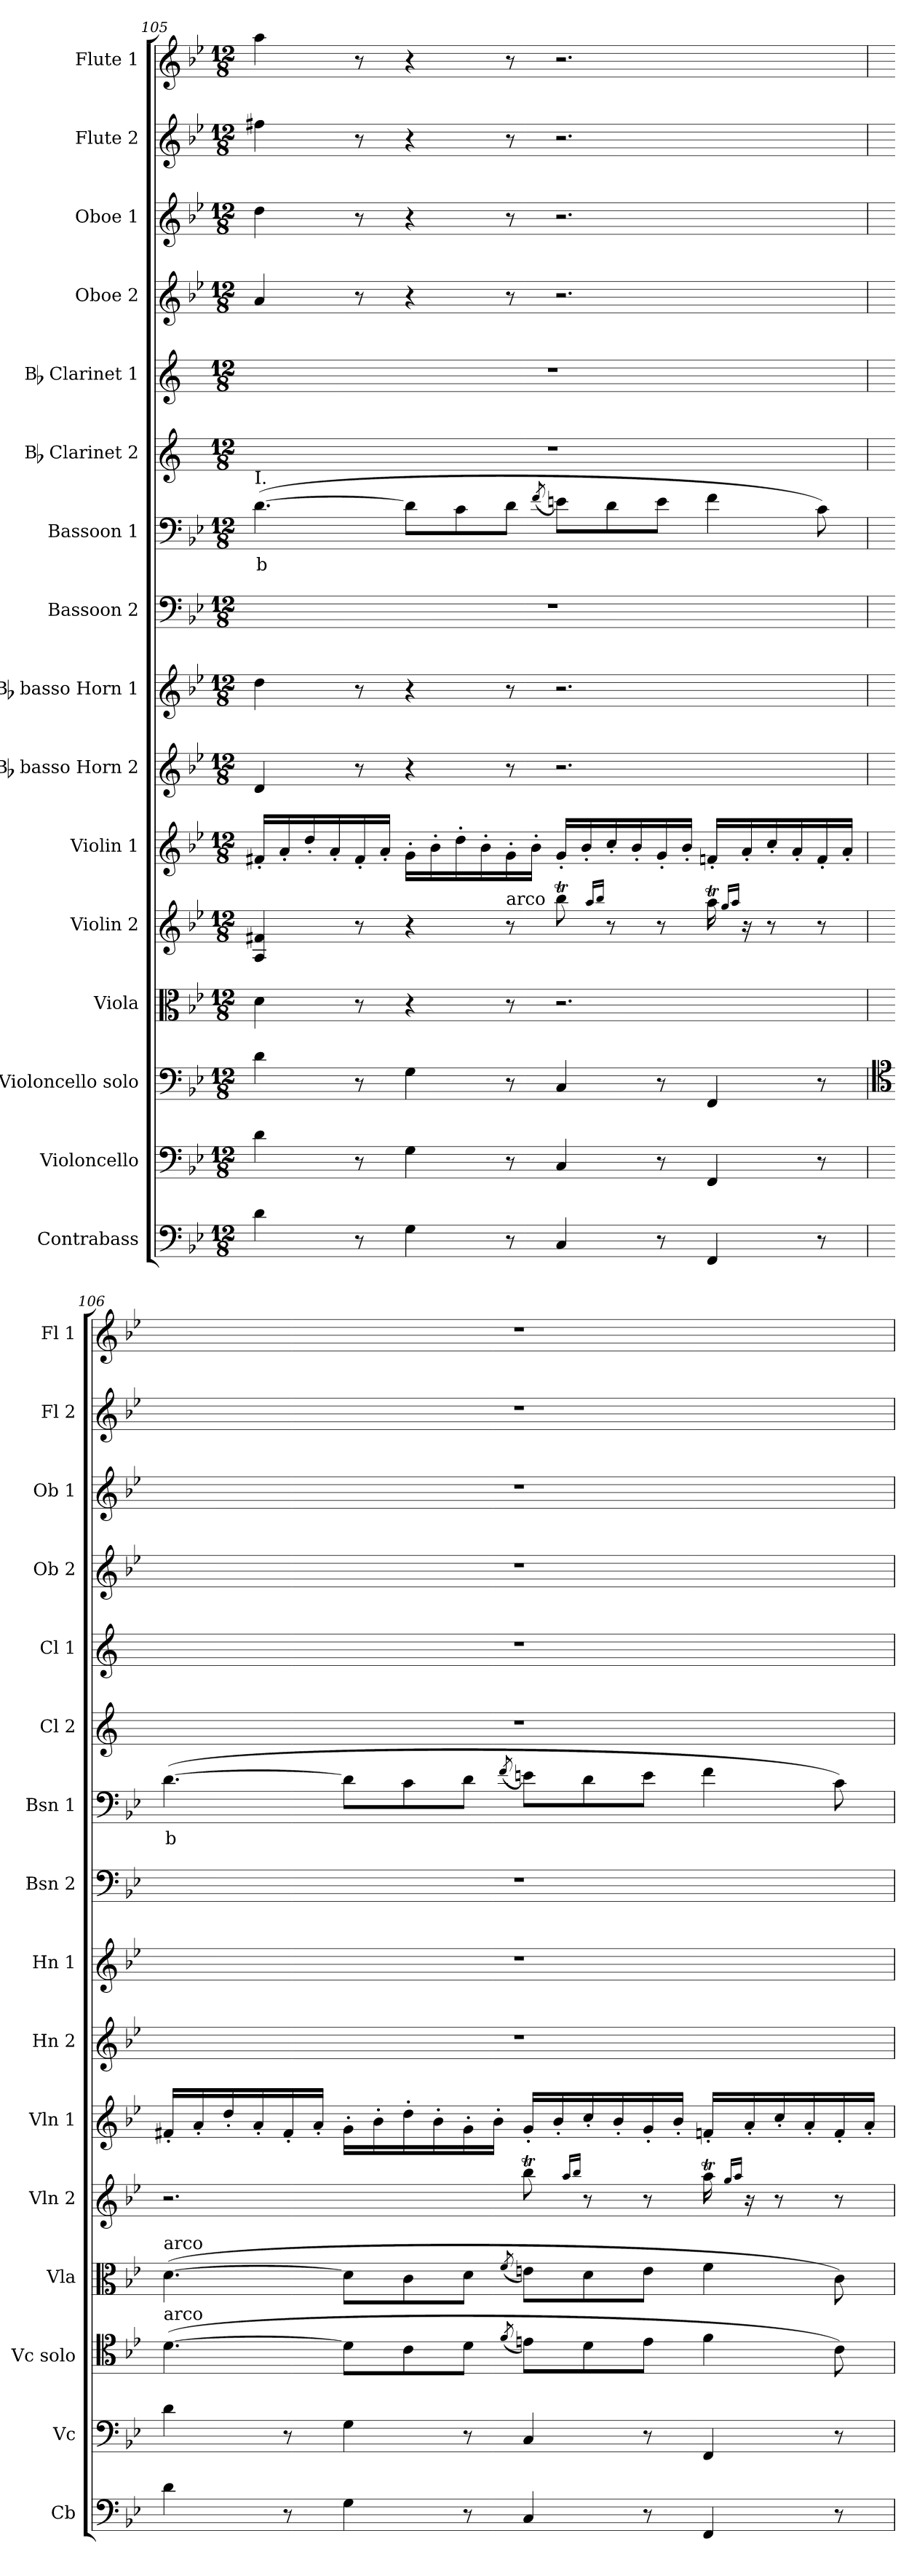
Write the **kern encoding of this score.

**kern	**kern	**kern	**kern	**kern	**kern	**kern	**kern	**kern	**kern	**text	**kern	**kern	**kern	**kern	**kern	**kern
*part16	*part15	*part14	*part13	*part12	*part11	*part10	*part9	*part8	*part7	*part7	*part6	*part5	*part4	*part3	*part2	*part1
*staff16	*staff15	*staff14	*staff13	*staff12	*staff11	*staff10	*staff9	*staff8	*staff7	*staff7	*staff6	*staff5	*staff4	*staff3	*staff2	*staff1
*I"Contrabass	*I"Violoncello	*I"Violoncello solo	*I"Viola	*I"Violin 2	*I"Violin 1	*I"Bb basso Horn 2	*I"Bb basso Horn 1	*I"Bassoon 2	*I"Bassoon 1	*	*I"Bb Clarinet 2	*I"Bb Clarinet 1	*I"Oboe 2	*I"Oboe 1	*I"Flute 2	*I"Flute 1
*I'Cb	*I'Vc	*I'Vc solo	*I'Vla	*I'Vln 2	*I'Vln 1	*I'Hn 2	*I'Hn 1	*I'Bsn 2	*I'Bsn 1	*	*I'Cl 2	*I'Cl 1	*I'Ob 2	*I'Ob 1	*I'Fl 2	*I'Fl 1
*clefF4	*clefF4	*clefF4	*clefC3	*clefG2	*clefG2	*clefG2	*clefG2	*clefF4	*clefF4	*	*clefG2	*clefG2	*clefG2	*clefG2	*clefG2	*clefG2
*ITrd7c12	*	*	*	*	*	*ITrd8c14	*ITrd8c14	*	*	*	*ITrd1c2	*ITrd1c2	*	*	*	*
*k[b-e-]	*k[b-e-]	*k[b-e-]	*k[b-e-]	*k[b-e-]	*k[b-e-]	*k[b-e-]	*k[b-e-]	*k[b-e-]	*k[b-e-]	*	*k[b-e-]	*k[b-e-]	*k[b-e-]	*k[b-e-]	*k[b-e-]	*k[b-e-]
*M12/8	*M12/8	*M12/8	*M12/8	*M12/8	*M12/8	*M12/8	*M12/8	*M12/8	*M12/8	*	*M12/8	*M12/8	*M12/8	*M12/8	*M12/8	*M12/8
=105	=105	=105	=105	=105	=105	=105	=105	=105	=105	=105	=105	=105	=105	=105	=105	=105
!	!	!	!	!	!	!	!	!	!LO:TX:a:t=I.	!	!	!	!	!	!	!
!	!	!	!	!	!	!	!	!	!	!LO:LY:b:color=#FF0000	!	!	!	!	!	!
4D\	4d\	4d\	4d\	4A/ 4f#X/	16f#X'/LL	4D/	4d\	1.r	([4.d\	b	1.r	1.r	4a/	4dd\	4ff#X\	4aa\
.	.	.	.	.	16a'/	.	.	.	.	.	.	.	.	.	.	.
.	.	.	.	.	16dd'/	.	.	.	.	.	.	.	.	.	.	.
.	.	.	.	.	16a'/	.	.	.	.	.	.	.	.	.	.	.
8r	8r	8r	8r	8r	16f#'/	8r	8r	.	.	.	.	.	8r	8r	8r	8r
.	.	.	.	.	16a'/JJ	.	.	.	.	.	.	.	.	.	.	.
4GG\	4G\	4G\	4r	4r	16g'\LL	4r	4r	.	8d\L]	.	.	.	4r	4r	4r	4r
.	.	.	.	.	16b-'\	.	.	.	.	.	.	.	.	.	.	.
.	.	.	.	.	16dd'\	.	.	.	8c\	.	.	.	.	.	.	.
.	.	.	.	.	16b-'\	.	.	.	.	.	.	.	.	.	.	.
!	!	!	!	!LO:TX:a:t=arco	!	!	!	!	!	!	!	!	!	!	!	!
8r	8r	8r	8r	8r	16g'\	8r	8r	.	8d\J	.	.	.	8r	8r	8r	8r
.	.	.	.	.	16b-'\JJ	.	.	.	.	.	.	.	.	.	.	.
.	.	.	.	.	.	.	.	.	(8qf/	.	.	.	.	.	.	.
4CC/	4C/	4C/	2.r	8bb-T\	16g'/LL	2.r	2.r	.	8en\L)	.	.	.	2.r	2.r	2.r	2.r
.	.	.	.	.	16b-'/	.	.	.	.	.	.	.	.	.	.	.
.	.	.	.	16qaa/LL	.	.	.	.	.	.	.	.	.	.	.	.
.	.	.	.	16qbb-/JJ	.	.	.	.	.	.	.	.	.	.	.	.
.	.	.	.	8r	16cc'/	.	.	.	8d\	.	.	.	.	.	.	.
.	.	.	.	.	16b-'/	.	.	.	.	.	.	.	.	.	.	.
8r	8r	8r	.	8r	16g'/	.	.	.	8e\J	.	.	.	.	.	.	.
.	.	.	.	.	16b-'/JJ	.	.	.	.	.	.	.	.	.	.	.
4FFF/	4FF/	4FF/	.	16aat\	16fn'/LL	.	.	.	4f\	.	.	.	.	.	.	.
.	.	.	.	16qgg/LL	.	.	.	.	.	.	.	.	.	.	.	.
.	.	.	.	16qaa/JJ	.	.	.	.	.	.	.	.	.	.	.	.
.	.	.	.	16r	16a'/	.	.	.	.	.	.	.	.	.	.	.
.	.	.	.	8r	16cc'/	.	.	.	.	.	.	.	.	.	.	.
.	.	.	.	.	16a'/	.	.	.	.	.	.	.	.	.	.	.
8r	8r	8r	.	8r	16f'/	.	.	.	8c\)	.	.	.	.	.	.	.
.	.	.	.	.	16a'/JJ	.	.	.	.	.	.	.	.	.	.	.
!!LO:PB:g=z
=106	=106	=106	=106	=106	=106	=106	=106	=106	=106	=106	=106	=106	=106	=106	=106	=106
*	*	*clefC4	*	*	*	*	*	*	*	*	*	*	*	*	*	*
!	!	!	!LO:TX:a:t=arco	!	!	!	!	!	!	!	!	!	!	!	!	!
!	!	!LO:TX:a:t=arco	!	!	!	!	!	!	!	!	!	!	!	!	!	!
!	!	!	!	!	!	!	!	!	!	!LO:LY:b:color=#FF0000	!	!	!	!	!	!
4D\	4d\	([4.d\	([4.d\	2.r	16f#X'/LL	1.r	1.r	1.r	([4.d\	b	1.r	1.r	1.r	1.r	1.r	1.r
.	.	.	.	.	16a'/	.	.	.	.	.	.	.	.	.	.	.
.	.	.	.	.	16dd'/	.	.	.	.	.	.	.	.	.	.	.
.	.	.	.	.	16a'/	.	.	.	.	.	.	.	.	.	.	.
8r	8r	.	.	.	16f#'/	.	.	.	.	.	.	.	.	.	.	.
.	.	.	.	.	16a'/JJ	.	.	.	.	.	.	.	.	.	.	.
4GG\	4G\	8d\L]	8d\L]	.	16g'\LL	.	.	.	8d\L]	.	.	.	.	.	.	.
.	.	.	.	.	16b-'\	.	.	.	.	.	.	.	.	.	.	.
.	.	8c\	8c\	.	16dd'\	.	.	.	8c\	.	.	.	.	.	.	.
.	.	.	.	.	16b-'\	.	.	.	.	.	.	.	.	.	.	.
8r	8r	8d\J	8d\J	.	16g'\	.	.	.	8d\J	.	.	.	.	.	.	.
.	.	.	.	.	16b-'\JJ	.	.	.	.	.	.	.	.	.	.	.
.	.	(8qf/	(8qf/	.	.	.	.	.	(8qf/	.	.	.	.	.	.	.
4CC/	4C/	8en\L)	8en\L)	8bb-T\	16g'/LL	.	.	.	8en\L)	.	.	.	.	.	.	.
.	.	.	.	.	16b-'/	.	.	.	.	.	.	.	.	.	.	.
.	.	.	.	16qaa/LL	.	.	.	.	.	.	.	.	.	.	.	.
.	.	.	.	16qbb-/JJ	.	.	.	.	.	.	.	.	.	.	.	.
.	.	8d\	8d\	8r	16cc'/	.	.	.	8d\	.	.	.	.	.	.	.
.	.	.	.	.	16b-'/	.	.	.	.	.	.	.	.	.	.	.
8r	8r	8e\J	8e\J	8r	16g'/	.	.	.	8e\J	.	.	.	.	.	.	.
.	.	.	.	.	16b-'/JJ	.	.	.	.	.	.	.	.	.	.	.
4FFF/	4FF/	4f\	4f\	16aat\	16fn'/LL	.	.	.	4f\	.	.	.	.	.	.	.
.	.	.	.	16qgg/LL	.	.	.	.	.	.	.	.	.	.	.	.
.	.	.	.	16qaa/JJ	.	.	.	.	.	.	.	.	.	.	.	.
.	.	.	.	16r	16a'/	.	.	.	.	.	.	.	.	.	.	.
.	.	.	.	8r	16cc'/	.	.	.	.	.	.	.	.	.	.	.
.	.	.	.	.	16a'/	.	.	.	.	.	.	.	.	.	.	.
8r	8r	8c\)	8c\)	8r	16f'/	.	.	.	8c\)	.	.	.	.	.	.	.
.	.	.	.	.	16a'/JJ	.	.	.	.	.	.	.	.	.	.	.
=	=	=	=	=	=	=	=	=	=	=	=	=	=	=	=	=
*-	*-	*-	*-	*-	*-	*-	*-	*-	*-	*-	*-	*-	*-	*-	*-	*-
